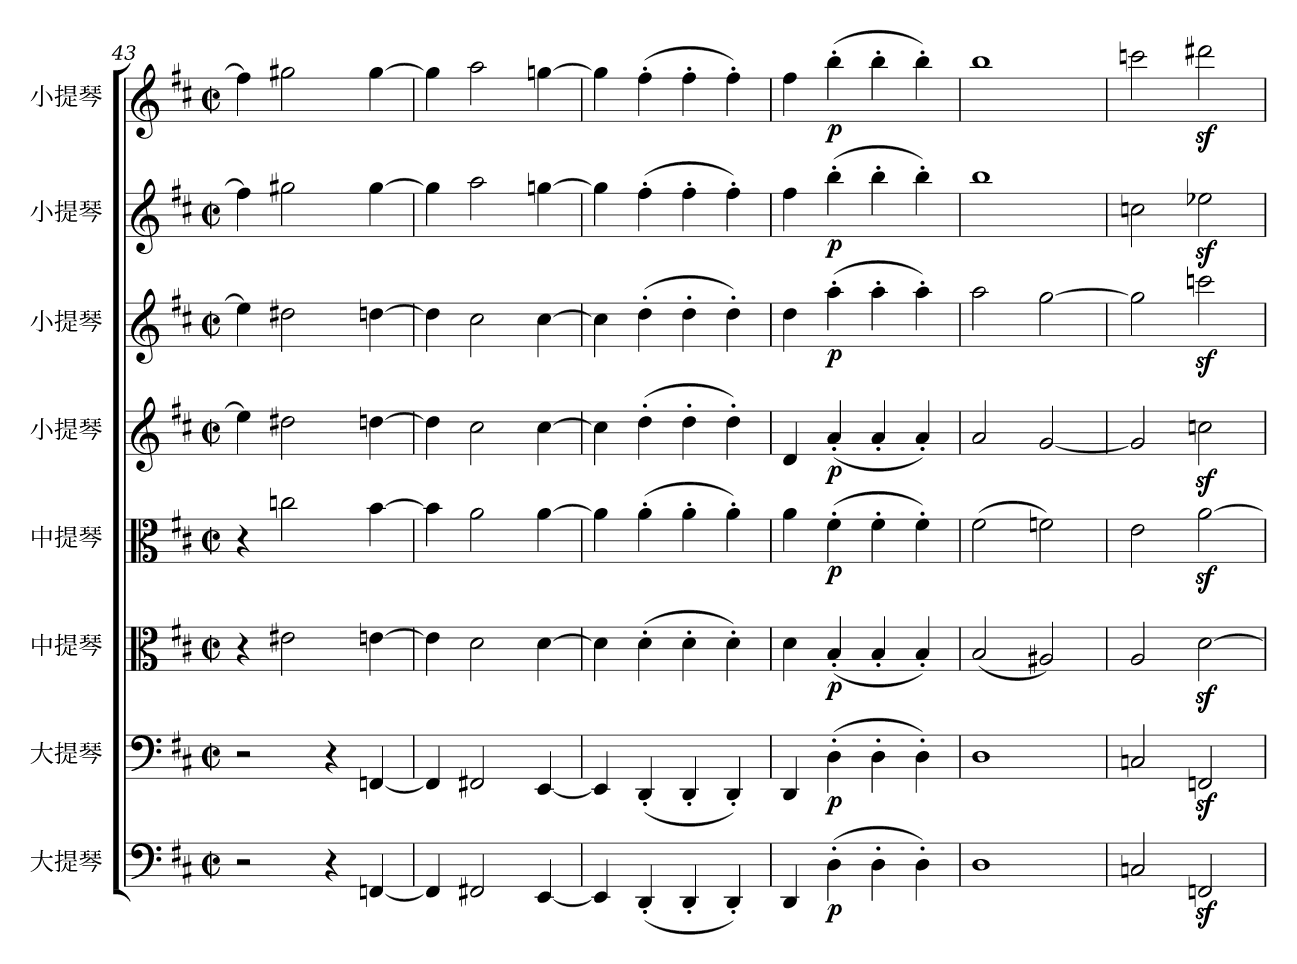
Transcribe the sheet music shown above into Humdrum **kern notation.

**kern	**dynam	**kern	**dynam	**kern	**dynam	**kern	**dynam	**kern	**dynam	**kern	**dynam	**kern	**dynam	**kern	**dynam
*part8	*part8	*part7	*part7	*part6	*part6	*part5	*part5	*part4	*part4	*part3	*part3	*part2	*part2	*part1	*part1
*staff8	*staff8	*staff7	*staff7	*staff6	*staff6	*staff5	*staff5	*staff4	*staff4	*staff3	*staff3	*staff2	*staff2	*staff1	*staff1
*I"大提琴	*	*I"大提琴	*	*I"中提琴	*	*I"中提琴	*	*I"小提琴	*	*I"小提琴	*	*I"小提琴	*	*I"小提琴	*
*clefF4	*	*clefF4	*	*clefC3	*	*clefC3	*	*clefG2	*	*clefG2	*	*clefG2	*	*clefG2	*
*k[f#c#]	*	*k[f#c#]	*	*k[f#c#]	*	*k[f#c#]	*	*k[f#c#]	*	*k[f#c#]	*	*k[f#c#]	*	*k[f#c#]	*
*M2/2	*	*M2/2	*	*M2/2	*	*M2/2	*	*M2/2	*	*M2/2	*	*M2/2	*	*M2/2	*
*met(c|)	*	*met(c|)	*	*met(c|)	*	*met(c|)	*	*met(c|)	*	*met(c|)	*	*met(c|)	*	*met(c|)	*
=43	=43	=43	=43	=43	=43	=43	=43	=43	=43	=43	=43	=43	=43	=43	=43
2r	.	2r	.	4r	.	4r	.	4ee\]	.	4ee\]	.	4ff#\]	.	4ff#\]	.
.	.	.	.	2e#X\	.	2ccn\	.	2dd#X\	.	2dd#X\	.	2gg#X\	.	2gg#X\	.
4r	.	4r	.	.	.	.	.	.	.	.	.	.	.	.	.
[4FFn/	.	[4FFn/	.	[4en\	.	[4b\	.	[4ddn\	.	[4ddn\	.	[4gg#\	.	[4gg#\	.
!!LO:LB:g=z
=44	=44	=44	=44	=44	=44	=44	=44	=44	=44	=44	=44	=44	=44	=44	=44
4FF/]	.	4FF/]	.	4e\]	.	4b\]	.	4dd\]	.	4dd\]	.	4gg#\]	.	4gg#\]	.
2FF#X/	.	2FF#X/	.	2d\	.	2a\	.	2cc#\	.	2cc#\	.	2aa\	.	2aa\	.
[4EE/	.	[4EE/	.	[4d\	.	[4a\	.	[4cc#\	.	[4cc#\	.	[4ggn\	.	[4ggn\	.
=45	=45	=45	=45	=45	=45	=45	=45	=45	=45	=45	=45	=45	=45	=45	=45
4EE/]	.	4EE/]	.	4d\]	.	4a\]	.	4cc#\]	.	4cc#\]	.	4gg\]	.	4gg\]	.
(<4DD'/	.	(<4DD'/	.	(>4d'\	.	(>4a'\	.	(>4dd'\	.	(>4dd'\	.	(>4ff#'\	.	(>4ff#'\	.
4DD'/	.	4DD'/	.	4d'\	.	4a'\	.	4dd'\	.	4dd'\	.	4ff#'\	.	4ff#'\	.
4DD'/)	.	4DD'/)	.	4d'\)	.	4a'\)	.	4dd'\)	.	4dd'\)	.	4ff#'\)	.	4ff#'\)	.
=46	=46	=46	=46	=46	=46	=46	=46	=46	=46	=46	=46	=46	=46	=46	=46
4DD/	.	4DD/	.	4d\	.	4a\	.	4d/	.	4dd\	.	4ff#\	.	4ff#\	.
!	!LO:DY:b	!	!LO:DY:b	!	!LO:DY:b	!	!LO:DY:b	!	!LO:DY:b	!	!LO:DY:b	!	!LO:DY:b	!	!LO:DY:b
(>4D'\	p	(>4D'\	p	(<4B'/	p	(>4f#'\	p	(<4a'/	p	(>4aa'\	p	(>4bb'\	p	(>4bb'\	p
4D'\	.	4D'\	.	4B'/	.	4f#'\	.	4a'/	.	4aa'\	.	4bb'\	.	4bb'\	.
4D'\)	.	4D'\)	.	4B'/)	.	4f#'\)	.	4a'/)	.	4aa'\)	.	4bb'\)	.	4bb'\)	.
=47	=47	=47	=47	=47	=47	=47	=47	=47	=47	=47	=47	=47	=47	=47	=47
1D	.	1D	.	(<2B/	.	(>2f#\	.	2a/	.	2aa\	.	1bb	.	1bb	.
.	.	.	.	2A#X/)	.	2fn\)	.	[2g/	.	[2gg\	.	.	.	.	.
=48	=48	=48	=48	=48	=48	=48	=48	=48	=48	=48	=48	=48	=48	=48	=48
2Cn/	.	2Cn/	.	2A/	.	2e\	.	2g/]	.	2gg\]	.	2ccn\	.	2cccn\	.
2FFnz</	.	2FFnz</	.	[2dz<\	.	[2az<\	.	2ccnz<\	.	2cccnz<\	.	2ee-Xz<\	.	2ddd#Xz<\	.
=	=	=	=	=	=	=	=	=	=	=	=	=	=	=	=
*-	*-	*-	*-	*-	*-	*-	*-	*-	*-	*-	*-	*-	*-	*-	*-
